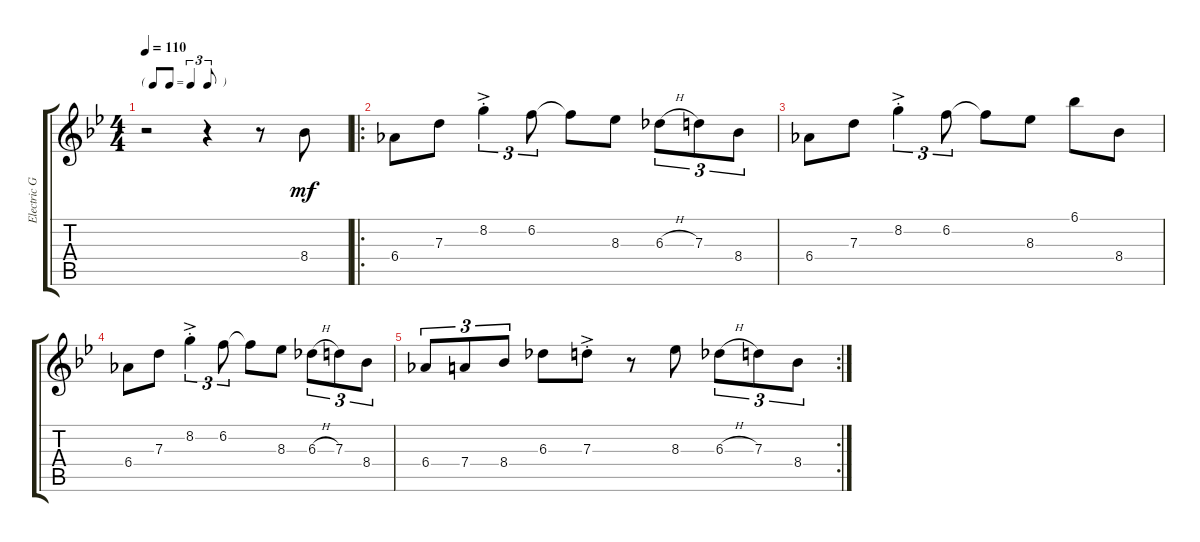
\track ("Electric Guitar" "Electric G") {instrument electricguitarclean}
\staff {score tabs}
\tuning (E4 B3 G3 D3 A2 E2) {hide}
\ts (4 4)
\tf triplet8th
\tempo 110
\clef g2
\ks bb
r.2{dy mf instrument electricguitarclean} r.4 r.8 8.4.8 |
\ro
6.4.8 7.3.8 8.2{ac st}.4{tu (3 2)} 6.2.8{tu (3 2)} 6.2{t}.8 8.3.8 6.3{h}.8{tu (3 2)} 7.3.8{tu (3 2)} 8.4.8{tu (3 2)} |
6.4.8 7.3.8 8.2{ac st}.4{tu (3 2)} 6.2.8{tu (3 2)} 6.2{t}.8 8.3.8 6.1.8 8.4.8 |
6.4.8 7.3.8 8.2{ac st}.4{tu (3 2)} 6.2.8{tu (3 2)} 6.2{t}.8 8.3.8 6.3{h}.8{tu (3 2)} 7.3.8{tu (3 2)} 8.4.8{tu (3 2)} |
\rc 2
6.4.8{tu (3 2)} 7.4.8{tu (3 2)} 8.4.8{tu (3 2)} 6.3.8 7.3{ac st}.8 r.8 8.3.8 6.3{h}.8{tu (3 2)} 7.3.8{tu (3 2)} 8.4.8{tu (3 2)}
